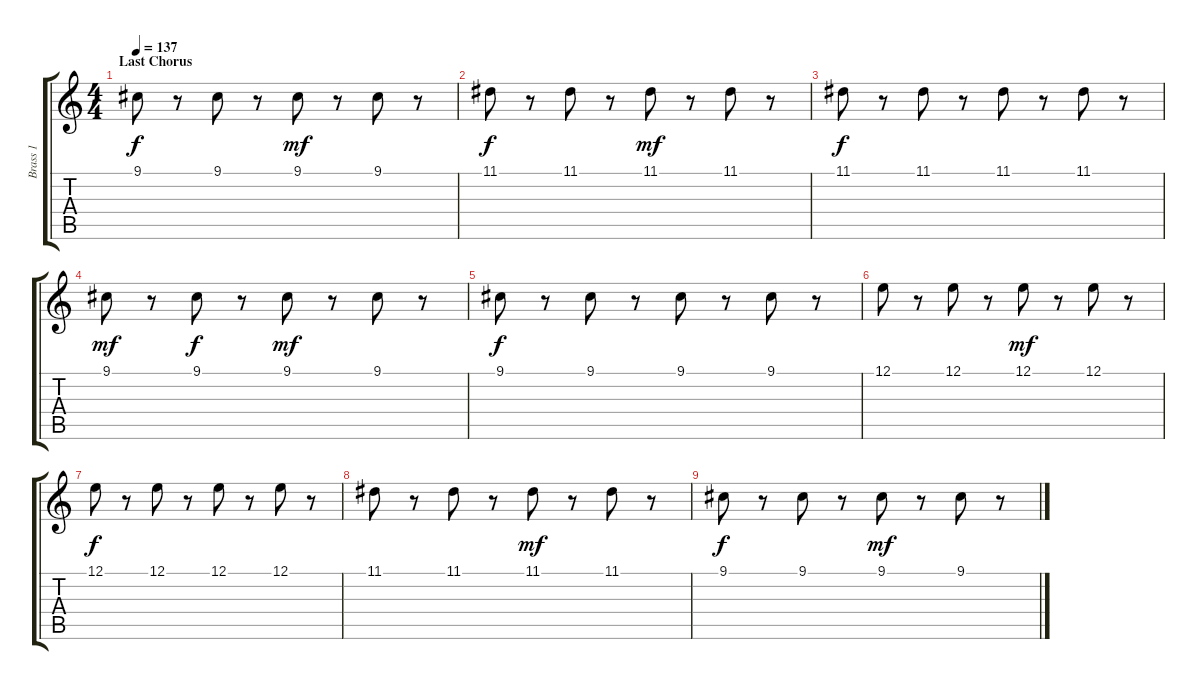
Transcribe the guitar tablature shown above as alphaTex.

\track ("Brass 1" "Brass 1") {instrument synthbrass1}
\staff {score tabs}
\tuning (E4 B3 G3 D3 A2 E2) {hide}
\ts (4 4)
\section ("" "Last Chorus")
\tempo 137
\clef g2
\ks c
9.1.8{dy f} r.8 9.1.8 r.8 9.1.8{dy mf} r.8 9.1.8 r.8 |
11.1.8{dy f} r.8 11.1.8 r.8 11.1.8{dy mf} r.8 11.1.8 r.8 |
11.1.8{dy f} r.8 11.1.8 r.8 11.1.8 r.8 11.1.8 r.8 |
9.1.8{dy mf} r.8 9.1.8{dy f} r.8 9.1.8{dy mf} r.8 9.1.8 r.8 |
9.1.8{dy f} r.8 9.1.8 r.8 9.1.8 r.8 9.1.8 r.8 |
12.1.8 r.8 12.1.8 r.8 12.1.8{dy mf} r.8 12.1.8 r.8 |
12.1.8{dy f} r.8 12.1.8 r.8 12.1.8 r.8 12.1.8 r.8 |
11.1.8 r.8 11.1.8 r.8 11.1.8{dy mf} r.8 11.1.8 r.8 |
9.1.8{dy f} r.8 9.1.8 r.8 9.1.8{dy mf} r.8 9.1.8 r.8
